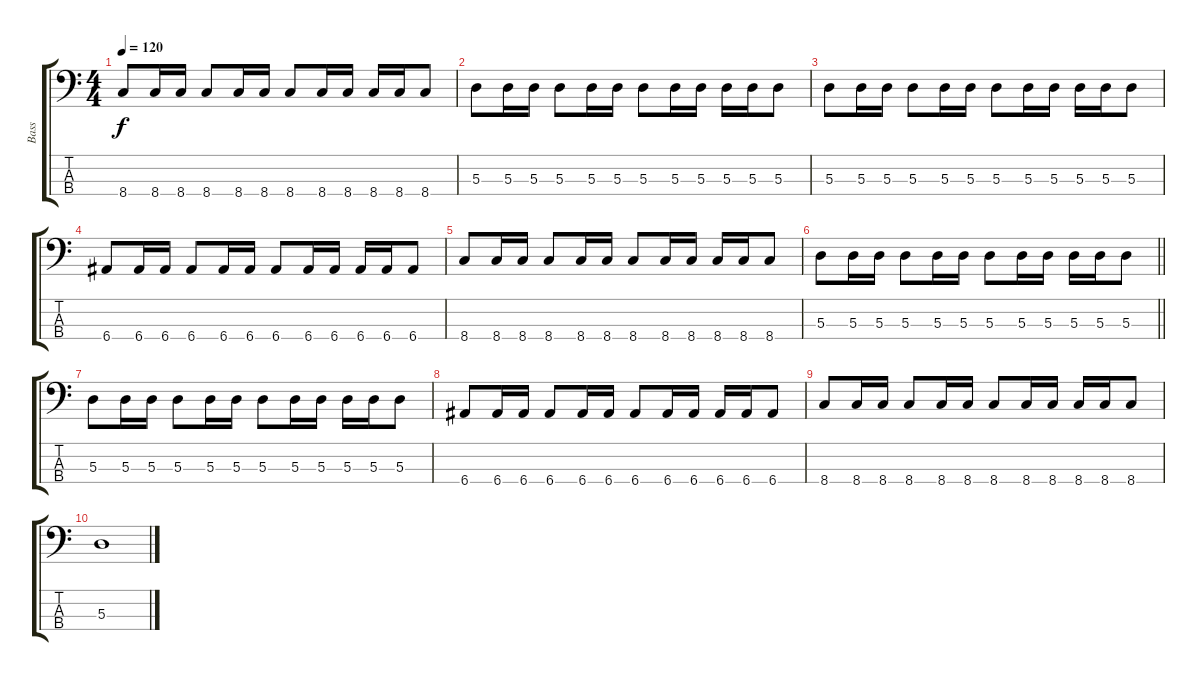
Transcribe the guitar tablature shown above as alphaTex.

\track ("Bass" "Bass") {instrument electricbassfinger}
\staff {score tabs}
\tuning (G2 D2 A1 E1) {hide}
\ts (4 4)
\tempo 120
\clef f4
\ks c
8.4.8{dy f} 8.4.16 8.4.16 8.4.8 8.4.16 8.4.16 8.4.8 8.4.16 8.4.16 8.4.16 8.4.16 8.4.8 |
5.3.8 5.3.16 5.3.16 5.3.8 5.3.16 5.3.16 5.3.8 5.3.16 5.3.16 5.3.16 5.3.16 5.3.8 |
5.3.8 5.3.16 5.3.16 5.3.8 5.3.16 5.3.16 5.3.8 5.3.16 5.3.16 5.3.16 5.3.16 5.3.8 |
6.4.8 6.4.16 6.4.16 6.4.8 6.4.16 6.4.16 6.4.8 6.4.16 6.4.16 6.4.16 6.4.16 6.4.8 |
8.4.8 8.4.16 8.4.16 8.4.8 8.4.16 8.4.16 8.4.8 8.4.16 8.4.16 8.4.16 8.4.16 8.4.8 |
\barLineRight lightlight
5.3.8 5.3.16 5.3.16 5.3.8 5.3.16 5.3.16 5.3.8 5.3.16 5.3.16 5.3.16 5.3.16 5.3.8 |
5.3.8 5.3.16 5.3.16 5.3.8 5.3.16 5.3.16 5.3.8 5.3.16 5.3.16 5.3.16 5.3.16 5.3.8 |
6.4.8 6.4.16 6.4.16 6.4.8 6.4.16 6.4.16 6.4.8 6.4.16 6.4.16 6.4.16 6.4.16 6.4.8 |
8.4.8 8.4.16 8.4.16 8.4.8 8.4.16 8.4.16 8.4.8 8.4.16 8.4.16 8.4.16 8.4.16 8.4.8 |
5.3.1
